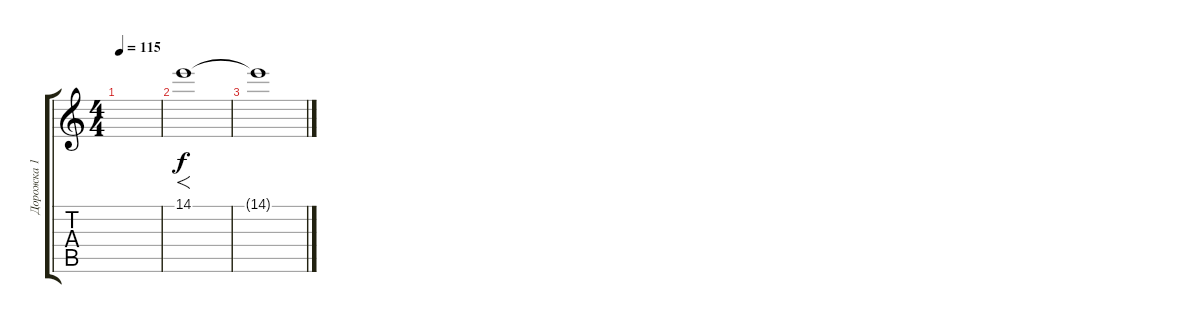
\track ("Дорожка 1" "Дорожка 1") {instrument overdrivenguitar}
\staff {score tabs}
\tuning (D4 A3 F3 C3 G2 C2) {hide}
\ts (4 4)
\tempo 115
\clef g2
\ks c
|
14.1.1{f} |
14.1{t}.1{dy f}
